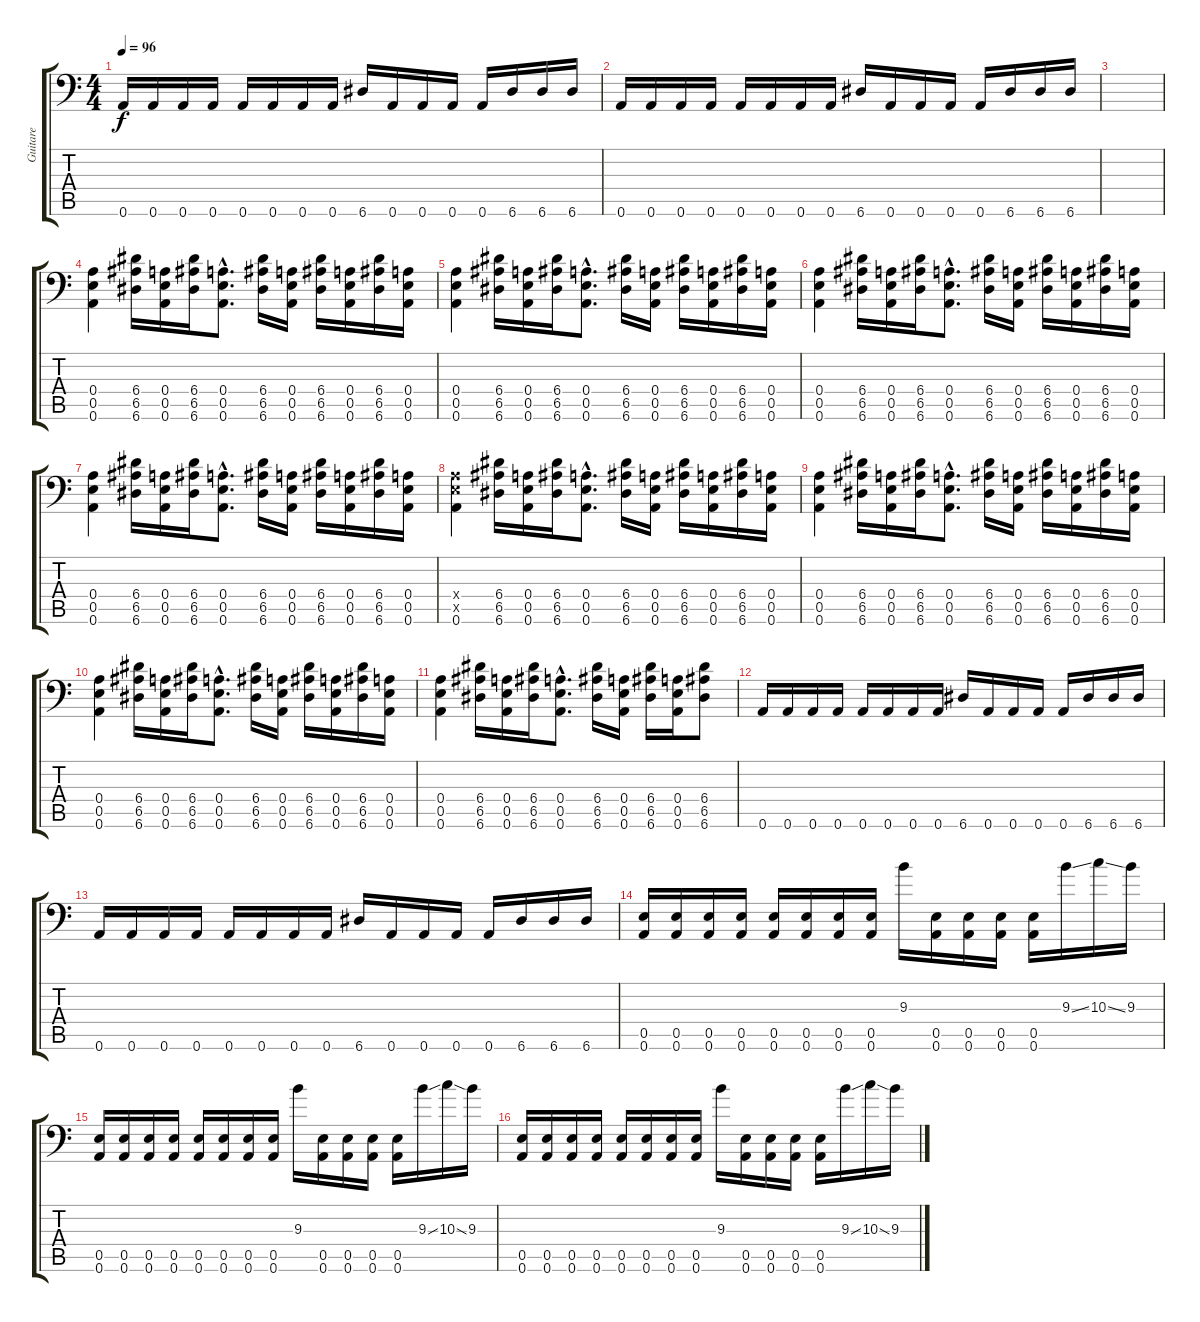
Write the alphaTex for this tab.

\track ("Guitare" "Guitare") {instrument distortionguitar}
\staff {score tabs}
\tuning (B3 Gb3 D3 A2 E2 A1) {hide}
\ts (4 4)
\tempo 96
\clef f4
\ks c
0.6.16{dy f} 0.6.16 0.6.16 0.6.16 0.6.16 0.6.16 0.6.16 0.6.16 6.6.16 0.6.16 0.6.16 0.6.16 0.6.16 6.6.16 6.6.16 6.6.16 |
0.6.16 0.6.16 0.6.16 0.6.16 0.6.16 0.6.16 0.6.16 0.6.16 6.6.16 0.6.16 0.6.16 0.6.16 0.6.16 6.6.16 6.6.16 6.6.16 |
|
(0.4 0.5 0.6).4 (6.4 6.5 6.6).16 (0.4 0.5 0.6).16 (6.4 6.5 6.6).16 (0.4{hac} 0.5{hac} 0.6{hac}).8{d} (6.4 6.5 6.6).16 (0.4 0.5 0.6).16 (6.4 6.5 6.6).16 (0.4 0.5 0.6).16 (6.4 6.5 6.6).16 (0.4 0.5 0.6).16 |
(0.4 0.5 0.6).4 (6.4 6.5 6.6).16 (0.4 0.5 0.6).16 (6.4 6.5 6.6).16 (0.4{hac} 0.5{hac} 0.6{hac}).8{d} (6.4 6.5 6.6).16 (0.4 0.5 0.6).16 (6.4 6.5 6.6).16 (0.4 0.5 0.6).16 (6.4 6.5 6.6).16 (0.4 0.5 0.6).16 |
(0.4 0.5 0.6).4 (6.4 6.5 6.6).16 (0.4 0.5 0.6).16 (6.4 6.5 6.6).16 (0.4{hac} 0.5{hac} 0.6{hac}).8{d} (6.4 6.5 6.6).16 (0.4 0.5 0.6).16 (6.4 6.5 6.6).16 (0.4 0.5 0.6).16 (6.4 6.5 6.6).16 (0.4 0.5 0.6).16 |
(0.4 0.5 0.6).4 (6.4 6.5 6.6).16 (0.4 0.5 0.6).16 (6.4 6.5 6.6).16 (0.4{hac} 0.5{hac} 0.6{hac}).8{d} (6.4 6.5 6.6).16 (0.4 0.5 0.6).16 (6.4 6.5 6.6).16 (0.4 0.5 0.6).16 (6.4 6.5 6.6).16 (0.4 0.5 0.6).16 |
(0.4{x} 0.5{x} 0.6).4 (6.4 6.5 6.6).16 (0.4 0.5 0.6).16 (6.4 6.5 6.6).16 (0.4{hac} 0.5{hac} 0.6{hac}).8{d} (6.4 6.5 6.6).16 (0.4 0.5 0.6).16 (6.4 6.5 6.6).16 (0.4 0.5 0.6).16 (6.4 6.5 6.6).16 (0.4 0.5 0.6).16 |
(0.4 0.5 0.6).4 (6.4 6.5 6.6).16 (0.4 0.5 0.6).16 (6.4 6.5 6.6).16 (0.4{hac} 0.5{hac} 0.6{hac}).8{d} (6.4 6.5 6.6).16 (0.4 0.5 0.6).16 (6.4 6.5 6.6).16 (0.4 0.5 0.6).16 (6.4 6.5 6.6).16 (0.4 0.5 0.6).16 |
(0.4 0.5 0.6).4 (6.4 6.5 6.6).16 (0.4 0.5 0.6).16 (6.4 6.5 6.6).16 (0.4{hac} 0.5{hac} 0.6{hac}).8{d} (6.4 6.5 6.6).16 (0.4 0.5 0.6).16 (6.4 6.5 6.6).16 (0.4 0.5 0.6).16 (6.4 6.5 6.6).16 (0.4 0.5 0.6).16 |
(0.4 0.5 0.6).4 (6.4 6.5 6.6).16 (0.4 0.5 0.6).16 (6.4 6.5 6.6).16 (0.4{hac} 0.5{hac} 0.6{hac}).8{d} (6.4 6.5 6.6).16 (0.4 0.5 0.6).16 (6.4 6.5 6.6).16 (0.4 0.5 0.6).16 (6.4 6.5 6.6).8 |
0.6.16 0.6.16 0.6.16 0.6.16 0.6.16 0.6.16 0.6.16 0.6.16 6.6.16 0.6.16 0.6.16 0.6.16 0.6.16 6.6.16 6.6.16 6.6.16 |
0.6.16 0.6.16 0.6.16 0.6.16 0.6.16 0.6.16 0.6.16 0.6.16 6.6.16 0.6.16 0.6.16 0.6.16 0.6.16 6.6.16 6.6.16 6.6.16 |
(0.5 0.6).16{volume 13 instrument distortionguitar} (0.5 0.6).16 (0.5 0.6).16 (0.5 0.6).16 (0.5 0.6).16 (0.5 0.6).16 (0.5 0.6).16 (0.5 0.6).16 9.3.16 (0.5 0.6).16 (0.5 0.6).16 (0.5 0.6).16 (0.5 0.6).16 9.3{ss}.16 10.3{ss}.16 9.3.16 |
(0.5 0.6).16 (0.5 0.6).16 (0.5 0.6).16 (0.5 0.6).16 (0.5 0.6).16 (0.5 0.6).16 (0.5 0.6).16 (0.5 0.6).16 9.3.16 (0.5 0.6).16 (0.5 0.6).16 (0.5 0.6).16 (0.5 0.6).16 9.3{ss}.16 10.3{ss}.16 9.3.16 |
(0.5 0.6).16 (0.5 0.6).16 (0.5 0.6).16 (0.5 0.6).16 (0.5 0.6).16 (0.5 0.6).16 (0.5 0.6).16 (0.5 0.6).16 9.3.16 (0.5 0.6).16 (0.5 0.6).16 (0.5 0.6).16 (0.5 0.6).16 9.3{ss}.16 10.3{ss}.16 9.3.16
